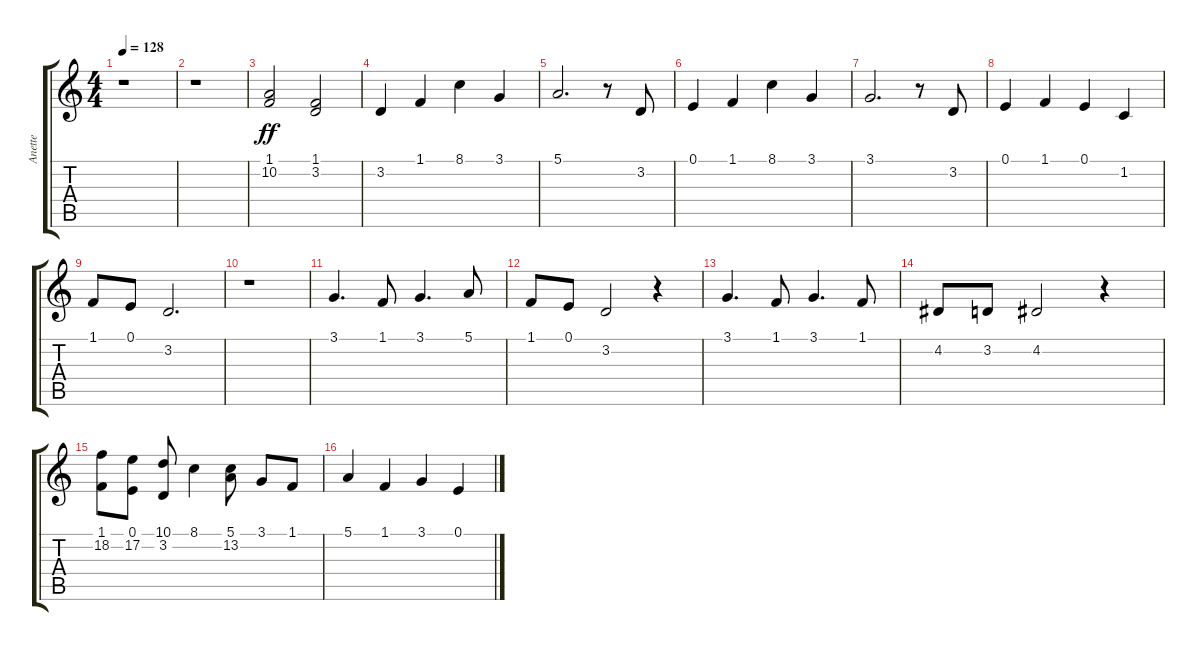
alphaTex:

\track ("Anette" "Anette") {instrument acousticgrandpiano}
\staff {score tabs}
\tuning (E4 B3 G3 D3 A2 E2) {hide}
\ts (4 4)
\tempo 128
\clef g2
\ks c
r.1{dy ff} |
r.1 |
(1.1 10.2).2{volume 16} (1.1 3.2).2 |
3.2.4 1.1.4 8.1.4 3.1.4 |
5.1.2{d} r.8 3.2.8 |
0.1.4 1.1.4 8.1.4 3.1.4 |
3.1.2{d} r.8 3.2.8 |
0.1.4 1.1.4 0.1.4 1.2.4 |
1.1.8 0.1.8 3.2.2{d} |
r.1 |
3.1.4{d} 1.1.8 3.1.4{d} 5.1.8 |
1.1.8 0.1.8 3.2.2 r.4 |
3.1.4{d} 1.1.8 3.1.4{d} 1.1.8 |
4.2.8 3.2.8 4.2.2 r.4 |
(1.1 18.2).8 (0.1 17.2).8 (10.1 3.2).8 8.1.4 (5.1 13.2).8 3.1.8 1.1.8 |
5.1.4 1.1.4 3.1.4 0.1.4
